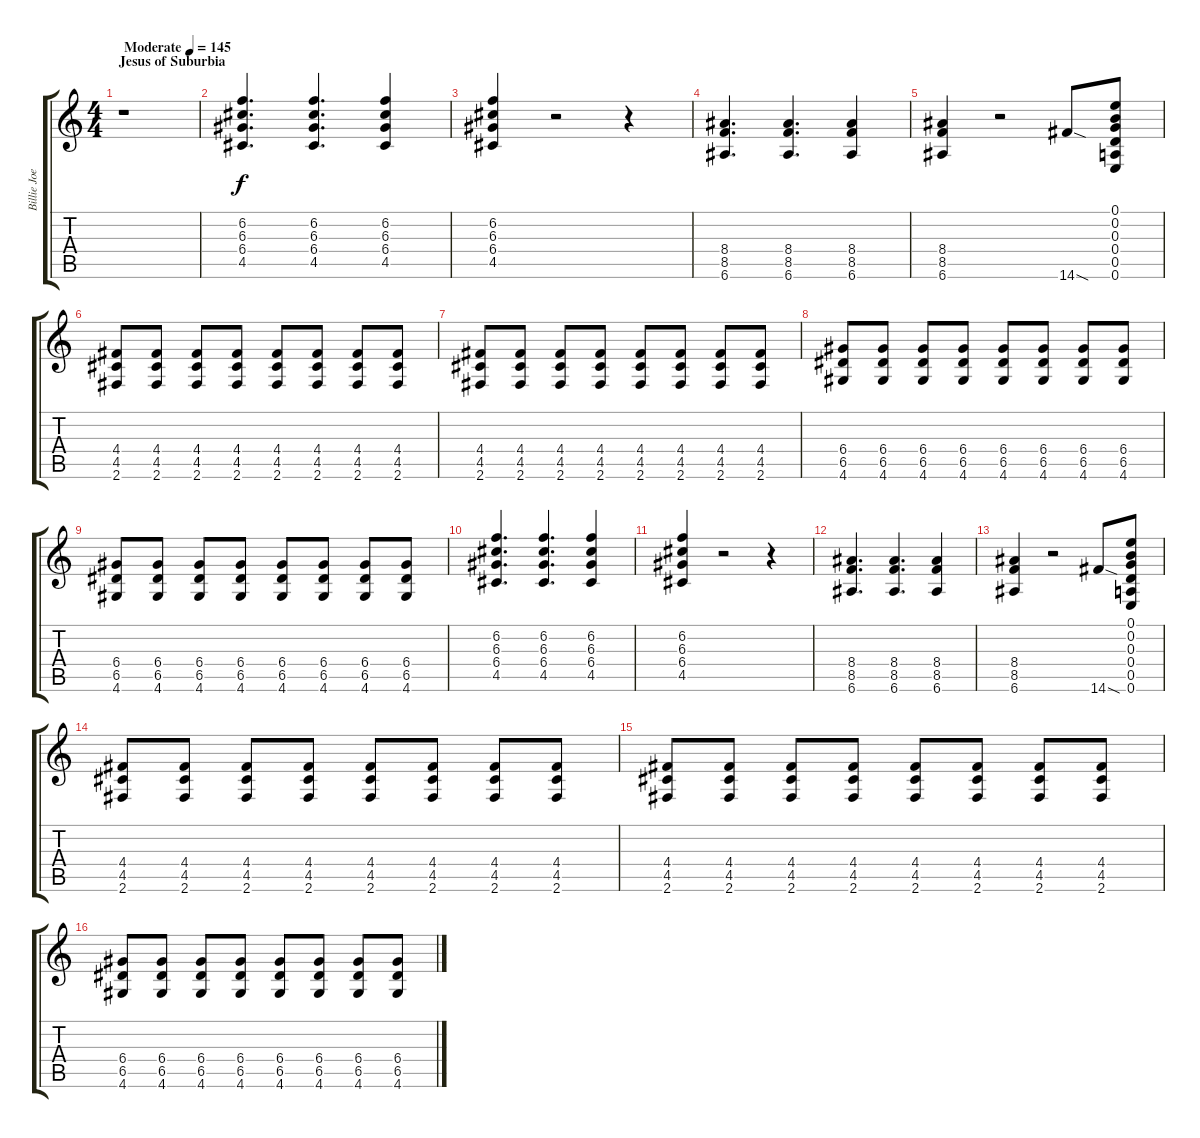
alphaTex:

\track ("Billie Joe" "Billie Joe") {instrument distortionguitar}
\staff {score tabs}
\tuning (E4 B3 G3 D3 A2 E2) {hide}
\ts (4 4)
\section ("" "Jesus of Suburbia")
\tempo (145 "Moderate")
\clef g2
\ks c
r.1{dy f instrument distortionguitar} |
(6.2 6.3 6.4 4.5).4{d} (6.2 6.3 6.4 4.5).4{d} (6.2 6.3 6.4 4.5).4 |
(6.2 6.3 6.4 4.5).4 r.2 r.4 |
(8.4 8.5 6.6).4{d} (8.4 8.5 6.6).4{d} (8.4 8.5 6.6).4 |
(8.4 8.5 6.6).4 r.2 14.6{sod}.8 (0.1 0.2 0.3 0.4 0.5 0.6).8 |
(4.4 4.5 2.6).8 (4.4 4.5 2.6).8 (4.4 4.5 2.6).8 (4.4 4.5 2.6).8 (4.4 4.5 2.6).8 (4.4 4.5 2.6).8 (4.4 4.5 2.6).8 (4.4 4.5 2.6).8 |
(4.4 4.5 2.6).8 (4.4 4.5 2.6).8 (4.4 4.5 2.6).8 (4.4 4.5 2.6).8 (4.4 4.5 2.6).8 (4.4 4.5 2.6).8 (4.4 4.5 2.6).8 (4.4 4.5 2.6).8 |
(6.4 6.5 4.6).8 (6.4 6.5 4.6).8 (6.4 6.5 4.6).8 (6.4 6.5 4.6).8 (6.4 6.5 4.6).8 (6.4 6.5 4.6).8 (6.4 6.5 4.6).8 (6.4 6.5 4.6).8 |
(6.4 6.5 4.6).8 (6.4 6.5 4.6).8 (6.4 6.5 4.6).8 (6.4 6.5 4.6).8 (6.4 6.5 4.6).8 (6.4 6.5 4.6).8 (6.4 6.5 4.6).8 (6.4 6.5 4.6).8 |
(6.2 6.3 6.4 4.5).4{d} (6.2 6.3 6.4 4.5).4{d} (6.2 6.3 6.4 4.5).4 |
(6.2 6.3 6.4 4.5).4 r.2 r.4 |
(8.4 8.5 6.6).4{d} (8.4 8.5 6.6).4{d} (8.4 8.5 6.6).4 |
(8.4 8.5 6.6).4 r.2 14.6{sod}.8 (0.1 0.2 0.3 0.4 0.5 0.6).8 |
(4.4 4.5 2.6).8 (4.4 4.5 2.6).8 (4.4 4.5 2.6).8 (4.4 4.5 2.6).8 (4.4 4.5 2.6).8 (4.4 4.5 2.6).8 (4.4 4.5 2.6).8 (4.4 4.5 2.6).8 |
(4.4 4.5 2.6).8 (4.4 4.5 2.6).8 (4.4 4.5 2.6).8 (4.4 4.5 2.6).8 (4.4 4.5 2.6).8 (4.4 4.5 2.6).8 (4.4 4.5 2.6).8 (4.4 4.5 2.6).8 |
(6.4 6.5 4.6).8 (6.4 6.5 4.6).8 (6.4 6.5 4.6).8 (6.4 6.5 4.6).8 (6.4 6.5 4.6).8 (6.4 6.5 4.6).8 (6.4 6.5 4.6).8 (6.4 6.5 4.6).8
